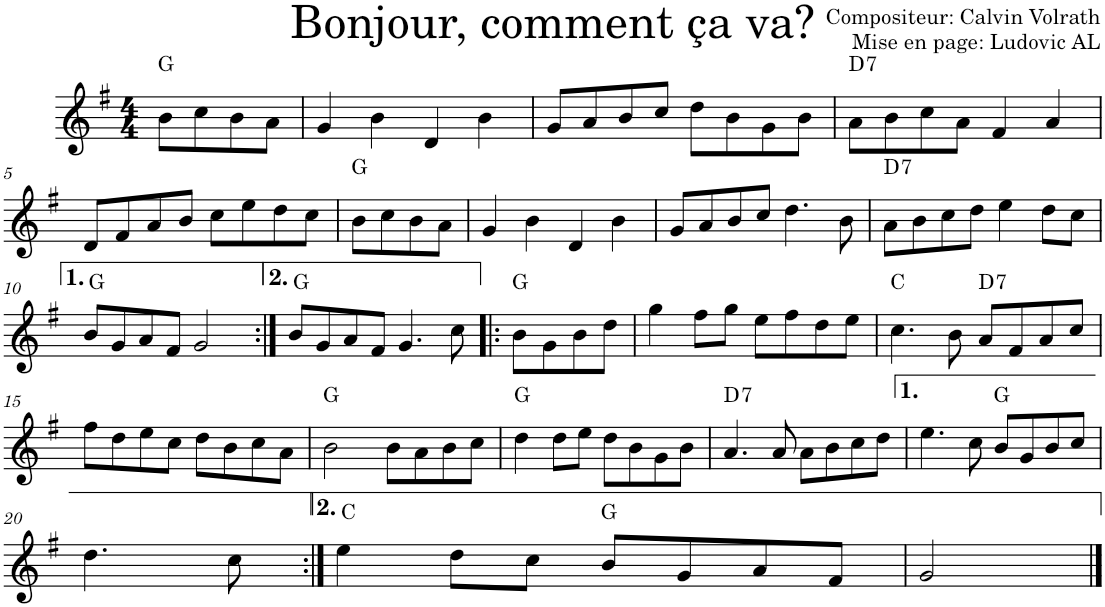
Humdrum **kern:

**kern	**harte
*part1	*part1
*staff1	*
*I"Violon	*
*I'Vln.	*
*clefG2	*
*k[f#]	*
*M4/4	*
=1	=1
8b\L	G:maj
8cc\	.
8b\	.
8a\J	.
=2	=2
4g/	.
4b\	.
4d/	.
4b\	.
=3	=3
8g/L	.
8a/	.
8b/	.
8cc/J	.
8dd\L	.
8b\	.
8g\	.
8b\J	.
=4	=4
!	!LO:H:kt=7
8a\L	D:7
8b\	.
8cc\	.
8a\J	.
4f#/	.
4a/	.
!!LO:LB:g=z
=5	=5
8d/L	.
8f#/	.
8a/	.
8b/J	.
8cc\L	.
8ee\	.
8dd\	.
8cc\J	.
=6	=6
8b\L	G:maj
8cc\	.
8b\	.
8a\J	.
=7	=7
4g/	.
4b\	.
4d/	.
4b\	.
=8	=8
8g/L	.
8a/	.
8b/	.
8cc/J	.
4.dd\	.
8b\	.
=9	=9
!	!LO:H:kt=7
8a\L	D:7
8b\	.
8cc\	.
8dd\J	.
4ee\	.
8dd\L	.
8cc\J	.
!!LO:LB:g=z
=10	=10
8b/L	G:maj
8g/	.
8a/	.
8f#/J	.
2g/	.
=11:|!	=11:|!
8b/L	G:maj
8g/	.
8a/	.
8f#/J	.
4.g/	.
8cc\	.
=12!|:	=12!|:
8b\L	G:maj
8g\	.
8b\	.
8dd\J	.
=13	=13
4gg\	.
8ff#\L	.
8gg\J	.
8ee\L	.
8ff#\	.
8dd\	.
8ee\J	.
=14	=14
4.cc\	C:maj
8b\	.
!	!LO:H:kt=7
8a/L	D:7
8f#/	.
8a/	.
8cc/J	.
!!LO:LB:g=z
=15	=15
8ff#\L	.
8dd\	.
8ee\	.
8cc\J	.
8dd\L	.
8b\	.
8cc\	.
8a\J	.
=16	=16
2b\	G:maj
8b\L	.
8a\	.
8b\	.
8cc\J	.
=17	=17
4dd\	G:maj
8dd\L	.
8ee\J	.
8dd\L	.
8b\	.
8g\	.
8b\J	.
=18	=18
!	!LO:H:kt=7
4.a/	D:7
8a/	.
8a\L	.
8b\	.
8cc\	.
8dd\J	.
=19	=19
4.ee\	.
8cc\	.
8b/L	G:maj
8g/	.
8b/	.
8cc/J	.
!!LO:LB:g=z
=20	=20
4.dd\	.
8cc\	.
=21:|!	=21:|!
4ee\	C:maj
8dd\L	.
8cc\J	.
8b/L	G:maj
8g/	.
8a/	.
8f#/J	.
=22	=22
2g/	.
==	==
*-	*-
